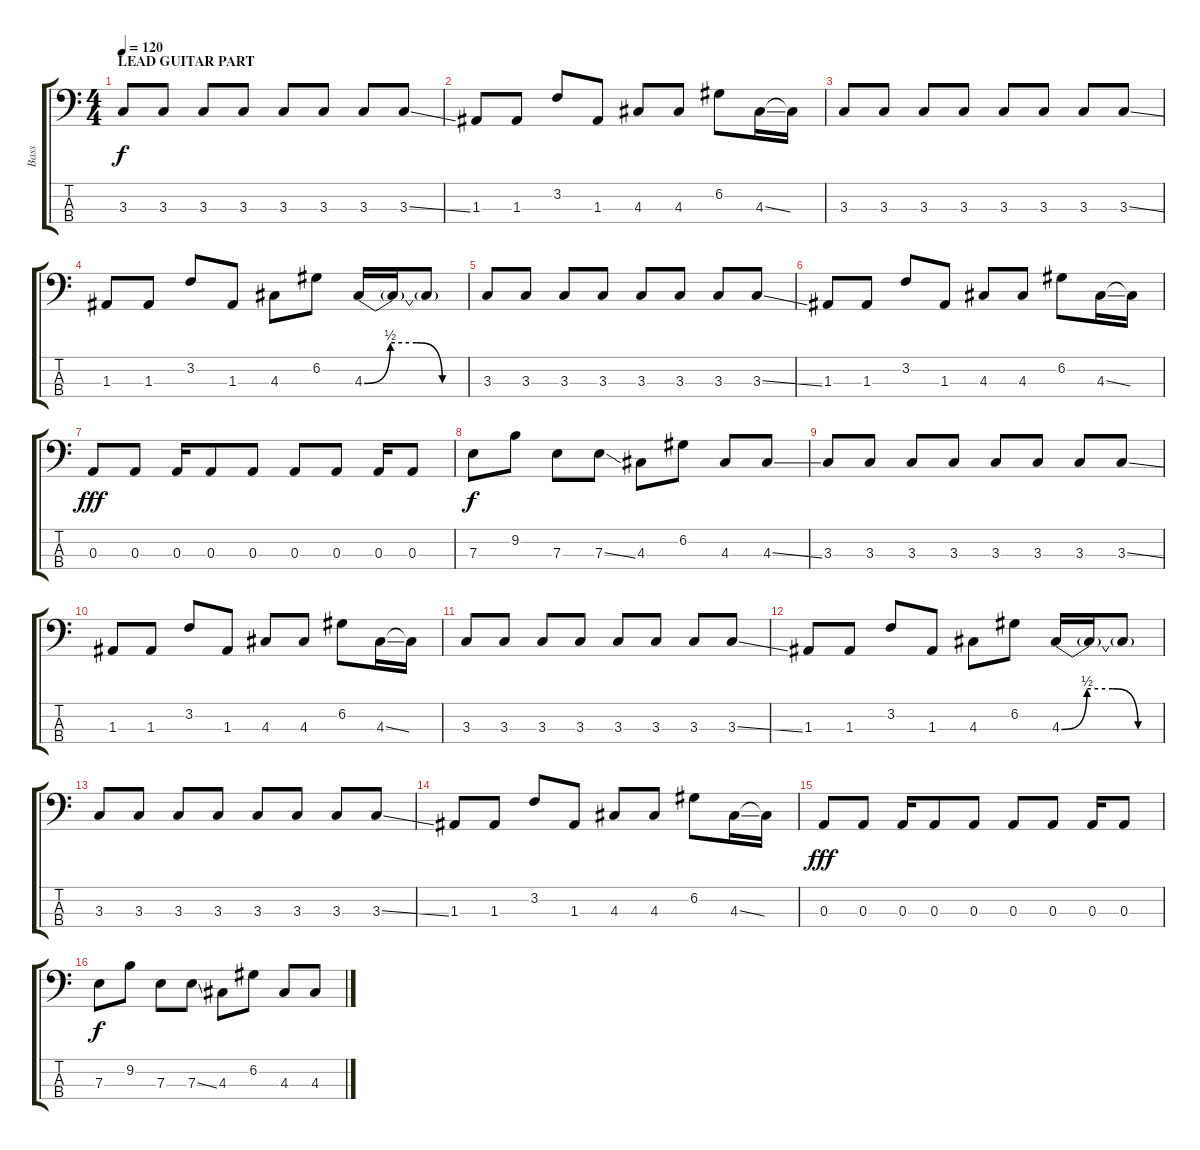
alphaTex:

\track ("Bass" "Bass") {instrument electricbassfinger}
\staff {score tabs}
\tuning (G2 D2 A1 D1) {hide}
\ts (4 4)
\section ("" "LEAD GUITAR PART")
\tempo 120
\clef f4
\ks c
3.3.8{dy f volume 15 instrument electricbassfinger} 3.3.8 3.3.8 3.3.8 3.3.8 3.3.8 3.3.8 3.3{ss}.8 |
1.3.8 1.3.8 3.2.8 1.3.8 4.3.8 4.3.8 6.2.8 4.3{ss}.16 4.3{t}.16 |
3.3.8{volume 15 instrument electricbassfinger} 3.3.8 3.3.8 3.3.8 3.3.8 3.3.8 3.3.8 3.3{ss}.8 |
1.3.8 1.3.8 3.2.8 1.3.8 4.3.8 6.2.8 4.3{be (custom 0 0 15 2 30 2 45 0 60 0)}.16 4.3{t}.16 4.3{t}.8 |
3.3.8{volume 15 instrument electricbassfinger} 3.3.8 3.3.8 3.3.8 3.3.8 3.3.8 3.3.8 3.3{ss}.8 |
1.3.8 1.3.8 3.2.8 1.3.8 4.3.8 4.3.8 6.2.8 4.3{ss}.16 4.3{t}.16 |
0.3.8{dy fff} 0.3.8 0.3.16 0.3.8 0.3.8 0.3.8 0.3.8 0.3.16 0.3.8 |
7.3.8{dy f} 9.2.8 7.3.8 7.3{ss}.8 4.3.8 6.2.8 4.3.8 4.3{ss}.8 |
3.3.8{volume 15 instrument electricbassfinger} 3.3.8 3.3.8 3.3.8 3.3.8 3.3.8 3.3.8 3.3{ss}.8 |
1.3.8 1.3.8 3.2.8 1.3.8 4.3.8 4.3.8 6.2.8 4.3{ss}.16 4.3{t}.16 |
3.3.8{volume 15 instrument electricbassfinger} 3.3.8 3.3.8 3.3.8 3.3.8 3.3.8 3.3.8 3.3{ss}.8 |
1.3.8 1.3.8 3.2.8 1.3.8 4.3.8 6.2.8 4.3{be (custom 0 0 15 2 30 2 45 0 60 0)}.16 4.3{t}.16 4.3{t}.8 |
3.3.8{volume 15 instrument electricbassfinger} 3.3.8 3.3.8 3.3.8 3.3.8 3.3.8 3.3.8 3.3{ss}.8 |
1.3.8 1.3.8 3.2.8 1.3.8 4.3.8 4.3.8 6.2.8 4.3{ss}.16 4.3{t}.16 |
0.3.8{dy fff} 0.3.8 0.3.16 0.3.8 0.3.8 0.3.8 0.3.8 0.3.16 0.3.8 |
7.3.8{dy f} 9.2.8 7.3.8 7.3{ss}.8 4.3.8 6.2.8 4.3.8 4.3{ss}.8
